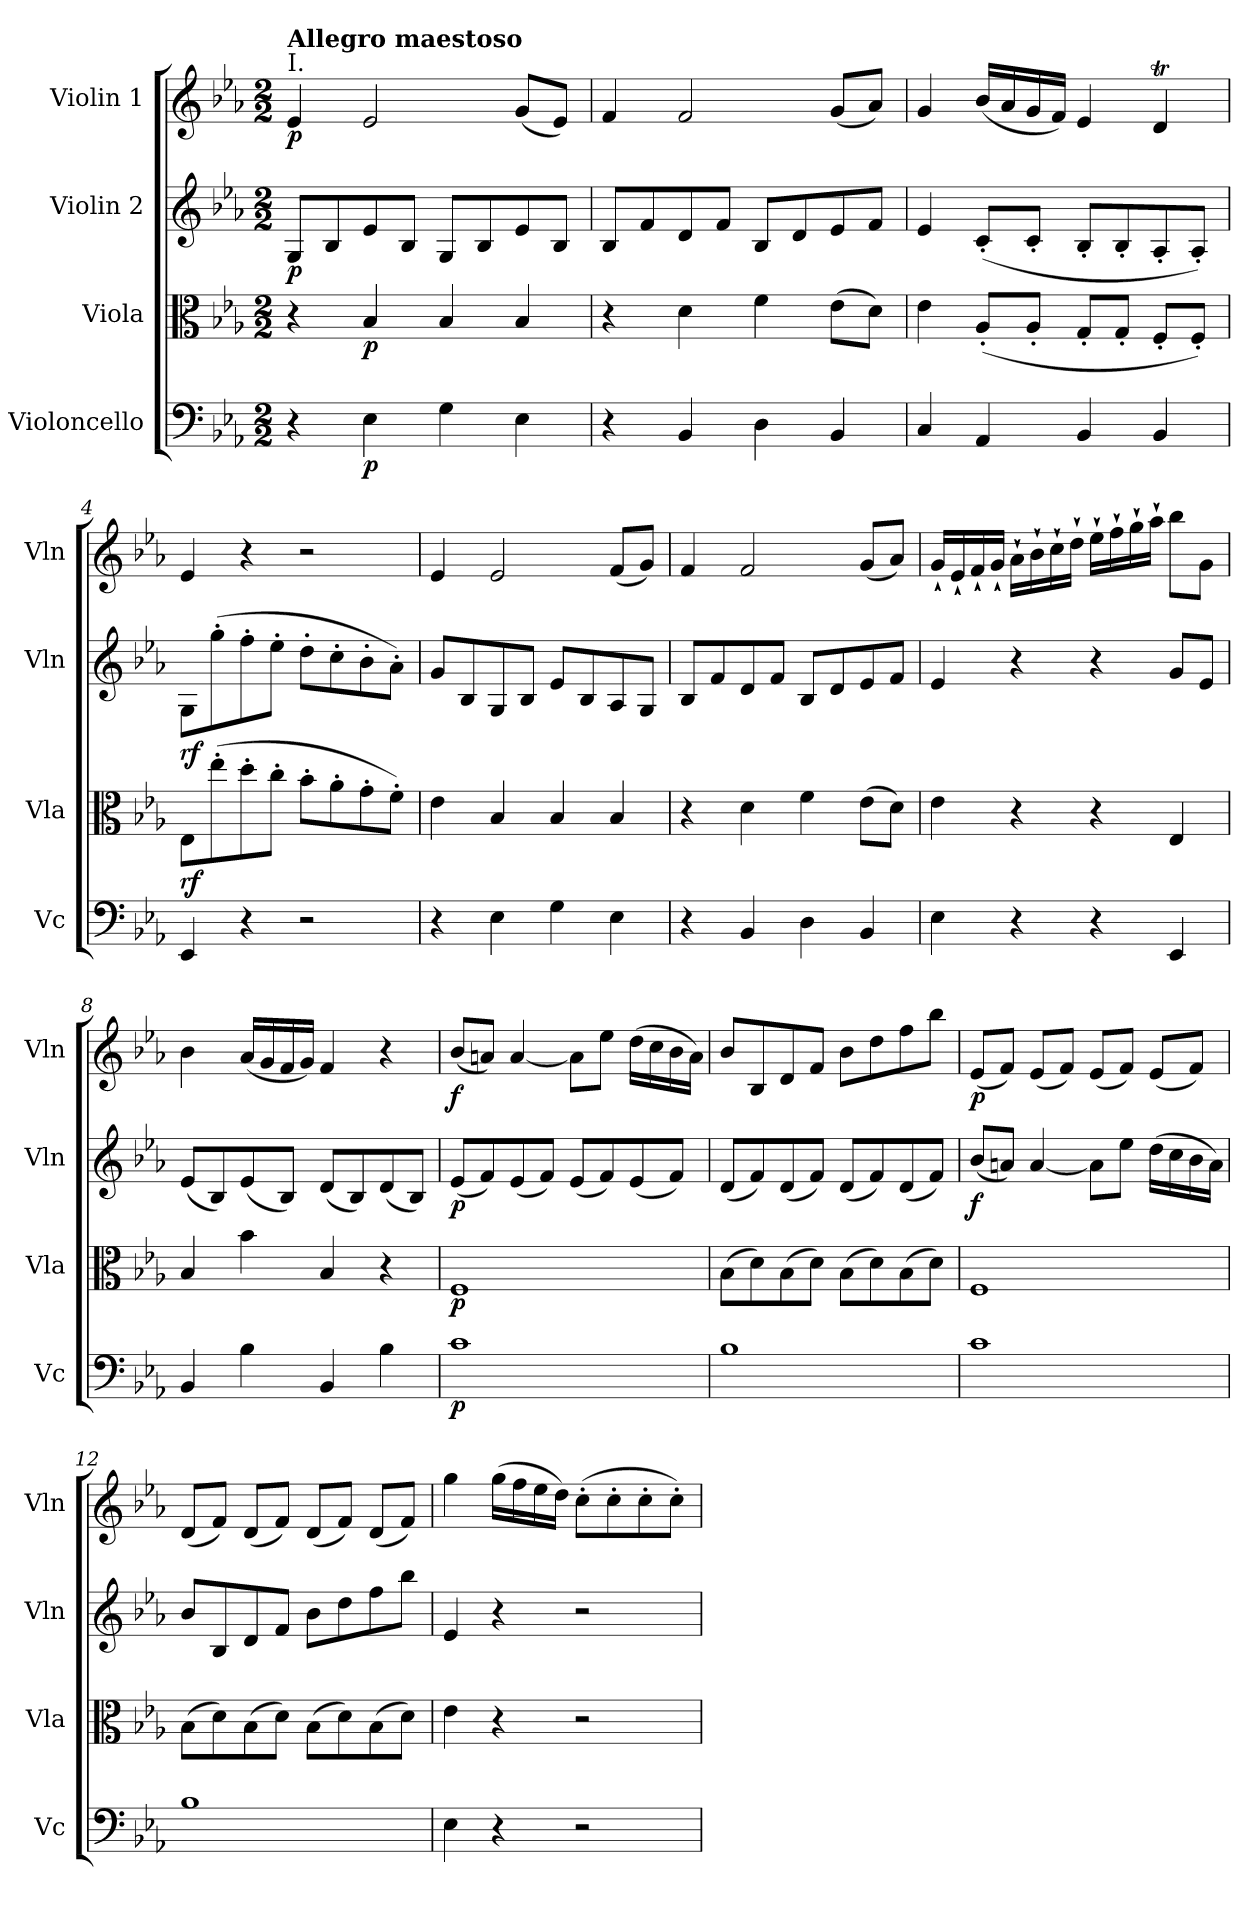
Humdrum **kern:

**kern	**dynam	**kern	**dynam	**kern	**dynam	**kern	**dynam
*part4	*part4	*part3	*part3	*part2	*part2	*part1	*part1
*staff4	*staff4	*staff3	*staff3	*staff2	*staff2	*staff1	*staff1
*I"Violoncello	*	*I"Viola	*	*I"Violin 2	*	*I"Violin 1	*
*I'Vc	*	*I'Vla	*	*I'Vln	*	*I'Vln	*
*clefF4	*	*clefC3	*	*clefG2	*	*clefG2	*
*k[b-e-a-]	*	*k[b-e-a-]	*	*k[b-e-a-]	*	*k[b-e-a-]	*
*M2/2	*	*M2/2	*	*M2/2	*	*M2/2	*
=1	=1	=1	=1	=1	=1	=1	=1
!	!	!	!	!	!	!LO:TX:a:t=I.	!
!	!	!	!	!	!	!LO:TX:a:B:t=Allegro maestoso	!
!	!	!	!	!	!LO:DY:b	!	!LO:DY:b
4r	.	4r	.	8G/L	p	4e-/	p
.	.	.	.	8B-/	.	.	.
!	!LO:DY:b	!	!LO:DY:b	!	!	!	!
4E-\	p	4B-/	p	8e-/	.	2e-/	.
.	.	.	.	8B-/J	.	.	.
4G\	.	4B-/	.	8G/L	.	.	.
.	.	.	.	8B-/	.	.	.
4E-\	.	4B-/	.	8e-/	.	(8g/L	.
.	.	.	.	8B-/J	.	8e-/J)	.
=2	=2	=2	=2	=2	=2	=2	=2
4r	.	4r	.	8B-/L	.	4f/	.
.	.	.	.	8f/	.	.	.
4BB-/	.	4d\	.	8d/	.	2f/	.
.	.	.	.	8f/J	.	.	.
4D\	.	4f\	.	8B-/L	.	.	.
.	.	.	.	8d/	.	.	.
4BB-/	.	(8e-\L	.	8e-/	.	(8g/L	.
.	.	8d\J)	.	8f/J	.	8a-/J)	.
=3	=3	=3	=3	=3	=3	=3	=3
4C/	.	4e-\	.	4e-/	.	4g/	.
4AA-/	.	(8A-'/L	.	(8c'/L	.	(16b-/LL	.
.	.	.	.	.	.	16a-/	.
.	.	8A-'/J	.	8c'/J	.	16g/	.
.	.	.	.	.	.	16f/JJ)	.
4BB-/	.	8G'/L	.	8B-'/L	.	4e-/	.
.	.	8G'/J	.	8B-'/	.	.	.
4BB-/	.	8F'/L	.	8A-'/	.	4dt/	.
.	.	8F'/J)	.	8A-'/J)	.	.	.
=4	=4	=4	=4	=4	=4	=4	=4
!	!	!	!LO:DY:b	!	!LO:DY:b	!	!
4EE-/	.	8E-\L	rf	8G\L	rf	4e-/	.
.	.	(8ee-'\	.	(8gg'\	.	.	.
4r	.	8dd'\	.	8ff'\	.	4r	.
.	.	8cc'\J	.	8ee-'\J	.	.	.
2r	.	8b-'\L	.	8dd'\L	.	2r	.
.	.	8a-'\	.	8cc'\	.	.	.
.	.	8g'\	.	8b-'\	.	.	.
.	.	8f'\J)	.	8a-'\J)	.	.	.
!!LO:LB:g=z
=5	=5	=5	=5	=5	=5	=5	=5
4r	.	4e-\	.	8g/L	.	4e-/	.
.	.	.	.	8B-/	.	.	.
4E-\	.	4B-/	.	8G/	.	2e-/	.
.	.	.	.	8B-/J	.	.	.
4G\	.	4B-/	.	8e-/L	.	.	.
.	.	.	.	8B-/	.	.	.
4E-\	.	4B-/	.	8A-/	.	(8f/L	.
.	.	.	.	8G/J	.	8g/J)	.
=6	=6	=6	=6	=6	=6	=6	=6
4r	.	4r	.	8B-/L	.	4f/	.
.	.	.	.	8f/	.	.	.
4BB-/	.	4d\	.	8d/	.	2f/	.
.	.	.	.	8f/J	.	.	.
4D\	.	4f\	.	8B-/L	.	.	.
.	.	.	.	8d/	.	.	.
4BB-/	.	(8e-\L	.	8e-/	.	(8g/L	.
.	.	8d\J)	.	8f/J	.	8a-/J)	.
!!LO:LB:g=z
=7	=7	=7	=7	=7	=7	=7	=7
4E-\	.	4e-\	.	4e-/	.	16g`/LL	.
.	.	.	.	.	.	16e-`/	.
.	.	.	.	.	.	16f`/	.
.	.	.	.	.	.	16g`/JJ	.
4r	.	4r	.	4r	.	16a-`\LL	.
.	.	.	.	.	.	16b-`\	.
.	.	.	.	.	.	16cc`\	.
.	.	.	.	.	.	16dd`\JJ	.
4r	.	4r	.	4r	.	16ee-`\LL	.
.	.	.	.	.	.	16ff`\	.
.	.	.	.	.	.	16gg`\	.
.	.	.	.	.	.	16aa-`\JJ	.
4EE-/	.	4E-/	.	8g/L	.	8bb-\L	.
.	.	.	.	8e-/J	.	8g\J	.
=8	=8	=8	=8	=8	=8	=8	=8
4BB-/	.	4B-/	.	(8e-/L	.	4b-\	.
.	.	.	.	8B-/)	.	.	.
4B-\	.	4b-\	.	(8e-/	.	(16a-/LL	.
.	.	.	.	.	.	16g/	.
.	.	.	.	8B-/J)	.	16f/	.
.	.	.	.	.	.	16g/JJ)	.
4BB-/	.	4B-/	.	(8d/L	.	4f/	.
.	.	.	.	8B-/)	.	.	.
4B-\	.	4r	.	(8d/	.	4r	.
.	.	.	.	8B-/J)	.	.	.
=9	=9	=9	=9	=9	=9	=9	=9
!	!LO:DY:b	!	!LO:DY:b	!	!LO:DY:b	!	!LO:DY:b
1c	p	1F	p	(8e-/L	p	(8b-/L	f
.	.	.	.	8f/)	.	8an/J)	.
.	.	.	.	(8e-/	.	[4a/	.
.	.	.	.	8f/J)	.	.	.
.	.	.	.	(8e-/L	.	8a\L]	.
.	.	.	.	8f/)	.	8ee-\J	.
.	.	.	.	(8e-/	.	(16dd\LL	.
.	.	.	.	.	.	16cc\	.
.	.	.	.	8f/J)	.	16b-\	.
.	.	.	.	.	.	16a\JJ)	.
!!LO:LB:g=z
=10	=10	=10	=10	=10	=10	=10	=10
1B-	.	(8B-\L	.	(8d/L	.	8b-/L	.
.	.	8d\)	.	8f/)	.	8B-/	.
.	.	(8B-\	.	(8d/	.	8d/	.
.	.	8d\J)	.	8f/J)	.	8f/J	.
.	.	(8B-\L	.	(8d/L	.	8b-\L	.
.	.	8d\)	.	8f/)	.	8dd\	.
.	.	(8B-\	.	(8d/	.	8ff\	.
.	.	8d\J)	.	8f/J)	.	8bb-\J	.
=11	=11	=11	=11	=11	=11	=11	=11
!	!	!	!	!	!LO:DY:b	!	!LO:DY:b
1c	.	1F	.	(8b-/L	f	(8e-/L	p
.	.	.	.	8an/J)	.	8f/J)	.
.	.	.	.	[4a/	.	(8e-/L	.
.	.	.	.	.	.	8f/J)	.
.	.	.	.	8a\L]	.	(8e-/L	.
.	.	.	.	8ee-\J	.	8f/J)	.
.	.	.	.	(16dd\LL	.	(8e-/L	.
.	.	.	.	16cc\	.	.	.
.	.	.	.	16b-\	.	8f/J)	.
.	.	.	.	16a\JJ)	.	.	.
=12	=12	=12	=12	=12	=12	=12	=12
1B-	.	(8B-\L	.	8b-/L	.	(8d/L	.
.	.	8d\)	.	8B-/	.	8f/J)	.
.	.	(8B-\	.	8d/	.	(8d/L	.
.	.	8d\J)	.	8f/J	.	8f/J)	.
.	.	(8B-\L	.	8b-\L	.	(8d/L	.
.	.	8d\)	.	8dd\	.	8f/J)	.
.	.	(8B-\	.	8ff\	.	(8d/L	.
.	.	8d\J)	.	8bb-\J	.	8f/J)	.
!!LO:LB:g=z
=13	=13	=13	=13	=13	=13	=13	=13
4E-\	.	4e-\	.	4e-/	.	4gg\	.
4r	.	4r	.	4r	.	(16gg\LL	.
.	.	.	.	.	.	16ff\	.
.	.	.	.	.	.	16ee-\	.
.	.	.	.	.	.	16dd\JJ)	.
2r	.	2r	.	2r	.	(8cc'\L	.
.	.	.	.	.	.	8cc'\	.
.	.	.	.	.	.	8cc'\	.
.	.	.	.	.	.	8cc'\J)	.
=	=	=	=	=	=	=	=
*-	*-	*-	*-	*-	*-	*-	*-
